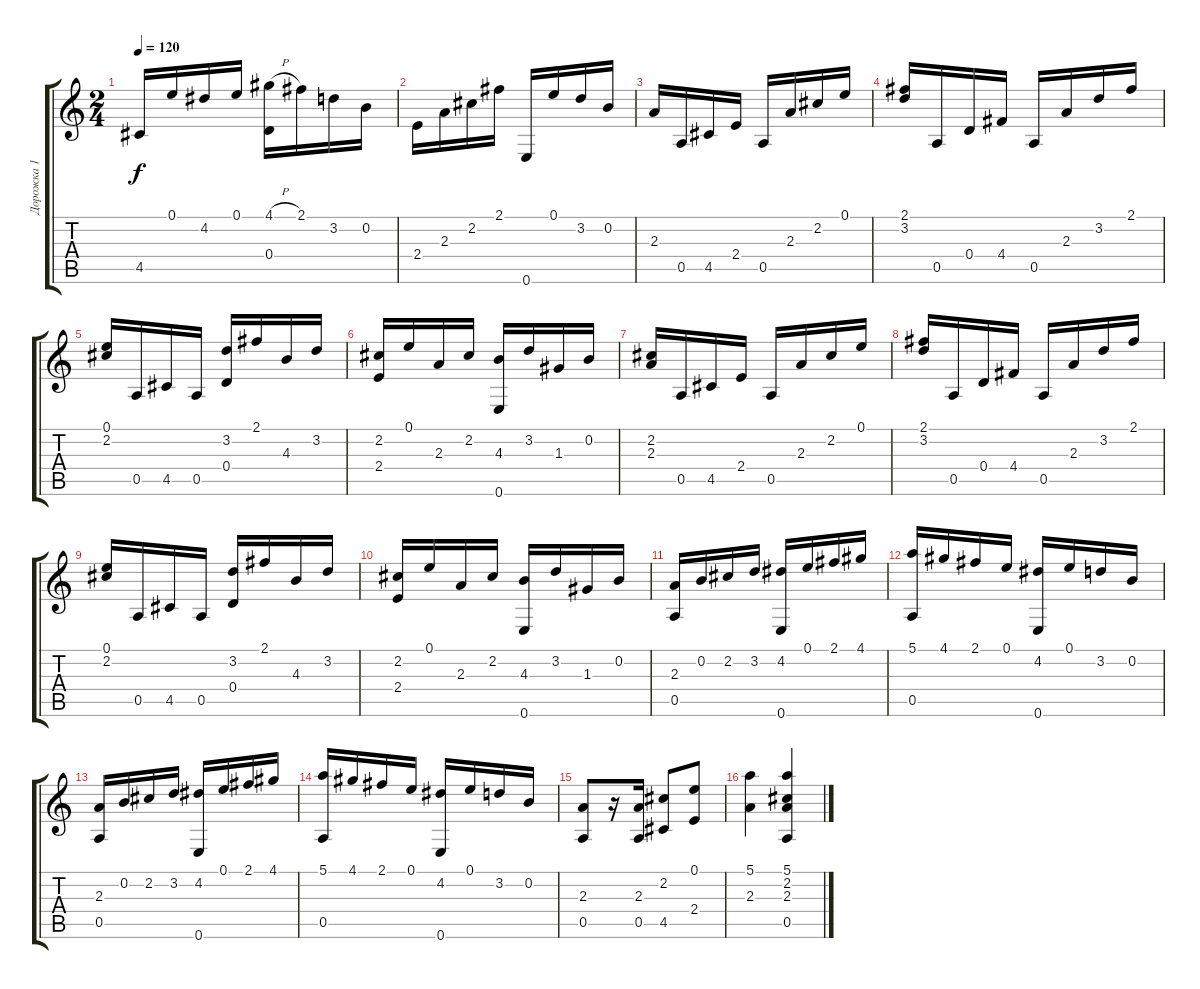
\track ("Дорожка 1" "Дорожка 1") {instrument acousticguitarnylon}
\staff {score tabs}
\tuning (E4 B3 G3 D3 A2 E2) {hide}
\ts (2 4)
\tempo 120
\clef g2
\ks c
4.5.16{dy f} 0.1.16 4.2.16 0.1.16 (4.1{h} 0.4).16 2.1.16 3.2.16 0.2.16 |
2.4.16 2.3.16 2.2.16 2.1.16 0.6.16 0.1.16 3.2.16 0.2.16 |
2.3.16 0.5.16 4.5.16 2.4.16 0.5.16 2.3.16 2.2.16 0.1.16 |
(2.1 3.2).16 0.5.16 0.4.16 4.4.16 0.5.16 2.3.16 3.2.16 2.1.16 |
(0.1 2.2).16 0.5.16 4.5.16 0.5.16 (3.2 0.4).16 2.1.16 4.3.16 3.2.16 |
(2.2 2.4).16 0.1.16 2.3.16 2.2.16 (4.3 0.6).16 3.2.16 1.3.16 0.2.16 |
(2.2 2.3).16 0.5.16 4.5.16 2.4.16 0.5.16 2.3.16 2.2.16 0.1.16 |
(2.1 3.2).16 0.5.16 0.4.16 4.4.16 0.5.16 2.3.16 3.2.16 2.1.16 |
(0.1 2.2).16 0.5.16 4.5.16 0.5.16 (3.2 0.4).16 2.1.16 4.3.16 3.2.16 |
(2.2 2.4).16 0.1.16 2.3.16 2.2.16 (4.3 0.6).16 3.2.16 1.3.16 0.2.16 |
(2.3 0.5).16 0.2.16 2.2.16 3.2.16 (4.2 0.6).16 0.1.16 2.1.16 4.1.16 |
(5.1 0.5).16 4.1.16 2.1.16 0.1.16 (4.2 0.6).16 0.1.16 3.2.16 0.2.16 |
(2.3 0.5).16 0.2.16 2.2.16 3.2.16 (4.2 0.6).16 0.1.16 2.1.16 4.1.16 |
(5.1 0.5).16 4.1.16 2.1.16 0.1.16 (4.2 0.6).16 0.1.16 3.2.16 0.2.16 |
(2.3 0.5).8 r.16 (2.3 0.5).16 (2.2 4.5).8 (0.1 2.4).8 |
(5.1 2.3).4 (5.1 2.2 2.3 0.5).4
